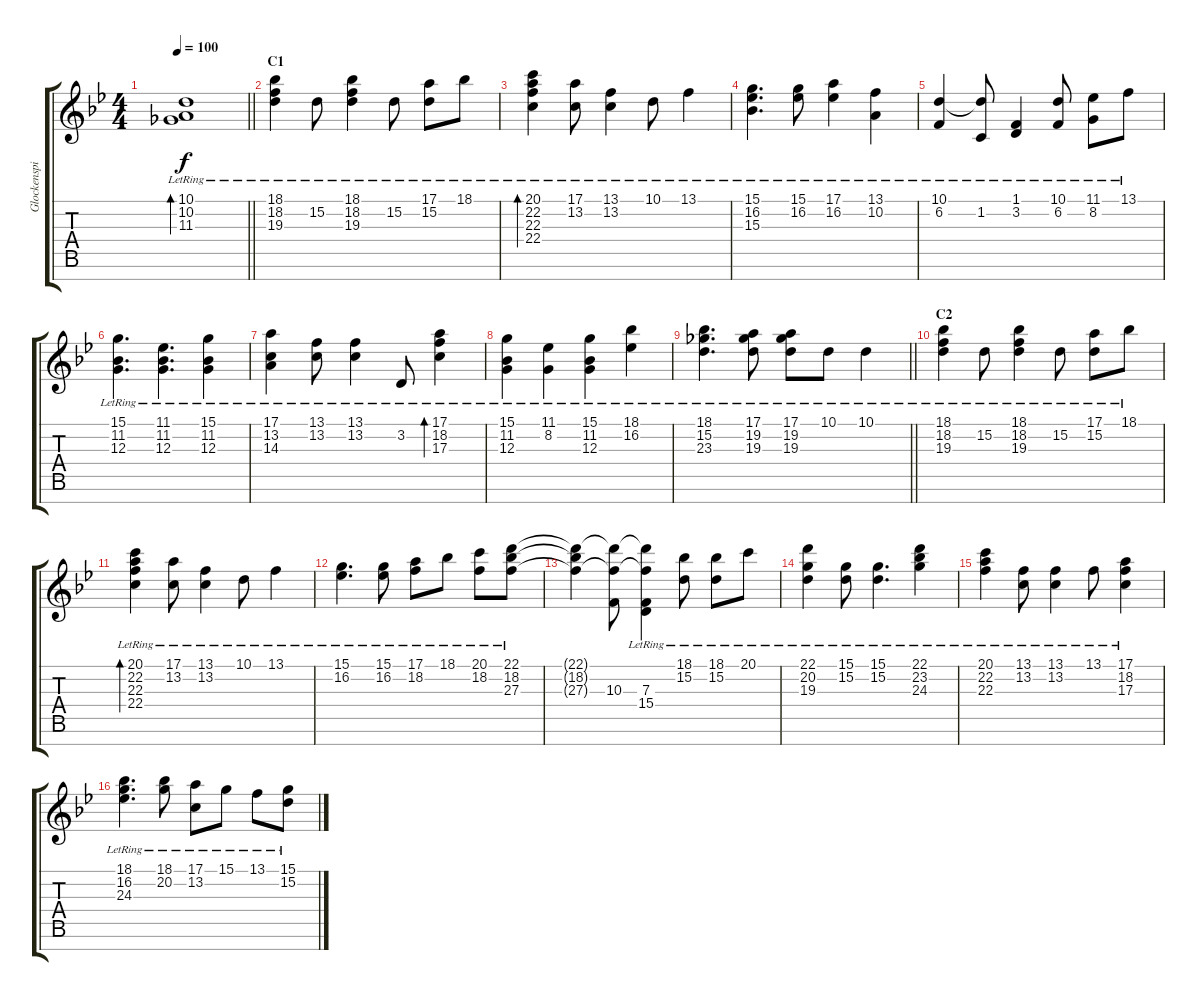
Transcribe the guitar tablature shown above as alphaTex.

\track ("Glockenspiel" "Glockenspi") {instrument celesta}
\staff {score tabs}
\tuning (E4 B3 G3 D3 A2 E2 B1) {hide}
\ts (4 4)
\tempo 100
\clef g2
\barLineRight lightlight
\ks bb
(10.1{lr} 10.2{lr} 11.3{lr}).1{bd 60 dy f} |
\section ("" "C1")
(18.1{lr} 18.2{lr} 19.3{lr}).4 15.2{lr}.8 (18.1{lr} 18.2{lr} 19.3{lr}).4 15.2{lr}.8 (17.1{lr} 15.2{lr}).8 18.1{lr}.8 |
(20.1{lr} 22.2{lr} 22.3{lr} 22.4{lr}).4{bd 60} (17.1{lr} 13.2{lr}).8 (13.1{lr} 13.2{lr}).4 10.1{lr}.8 13.1{lr}.4 |
(15.1{lr} 16.2{lr} 15.3{lr}).4{d} (15.1{lr} 16.2{lr}).8 (17.1{lr} 16.2{lr}).4 (13.1{lr} 10.2{lr}).4 |
(10.1{lr} 6.2{lr}).4 (10.1{t} 1.2{lr}).8 (1.1{lr} 3.2{lr}).4 (10.1{lr} 6.2{lr}).8 (11.1{lr} 8.2{lr}).8 13.1{lr}.8 |
(15.1{lr} 11.2{lr} 12.3{lr}).4{d} (11.1{lr} 11.2{lr} 12.3{lr}).4{d} (15.1{lr} 11.2{lr} 12.3{lr}).4 |
(17.1{lr} 13.2{lr} 14.3{lr}).4 (13.1{lr} 13.2{lr}).8 (13.1{lr} 13.2{lr}).4 3.2{lr}.8 (17.1{lr} 18.2{lr} 17.3{lr}).4{bd 60} |
(15.1{lr} 11.2{lr} 12.3{lr}).4 (11.1{lr} 8.2{lr}).4 (15.1{lr} 11.2{lr} 12.3{lr}).4 (18.1{lr} 16.2{lr}).4 |
\barLineRight lightlight
(18.1{lr} 15.2{lr} 23.3{lr}).4{d} (17.1{lr} 19.2{lr} 19.3{lr}).8 (17.1{lr} 19.2{lr} 19.3{lr}).8 10.1{lr}.8 10.1{lr}.4 |
\section ("" "C2")
(18.1{lr} 18.2{lr} 19.3{lr}).4 15.2{lr}.8 (18.1{lr} 18.2{lr} 19.3{lr}).4 15.2{lr}.8 (17.1{lr} 15.2{lr}).8 18.1{lr}.8 |
(20.1{lr} 22.2{lr} 22.3{lr} 22.4{lr}).4{bd 60} (17.1{lr} 13.2{lr}).8 (13.1{lr} 13.2{lr}).4 10.1{lr}.8 13.1{lr}.4 |
(15.1{lr} 16.2{lr}).4{d} (15.1{lr} 16.2{lr}).8 (17.1{lr} 18.2{lr}).8 18.1{lr}.8 (20.1{lr} 18.2{lr}).8 (22.1{lr} 18.2{lr} 27.3{lr}).8 |
(22.1{t} 18.2{t} 27.3{t}).4 (22.1{t} 18.2{t} 10.3).8 (22.1{t} 18.2{t} 7.3{lr} 15.4).4 (18.1{lr} 15.2{lr}).8 (18.1{lr} 15.2{lr}).8 20.1{lr}.8 |
(22.1{lr} 20.2{lr} 19.3{lr}).4 (15.1{lr} 15.2{lr}).8 (15.1{lr} 15.2{lr}).4{d} (22.1{lr} 23.2{lr} 24.3{lr}).4 |
(20.1{lr} 22.2{lr} 22.3{lr}).4 (13.1{lr} 13.2{lr}).8 (13.1{lr} 13.2{lr}).4 13.1{lr}.8 (17.1{lr} 18.2{lr} 17.3{lr}).4 |
(18.1{lr} 16.2{lr} 24.3{lr}).4{d} (18.1{lr} 20.2{lr}).8 (17.1{lr} 13.2{lr}).8 15.1{lr}.8 13.1{lr}.8 (15.1{lr} 15.2{lr}).8
